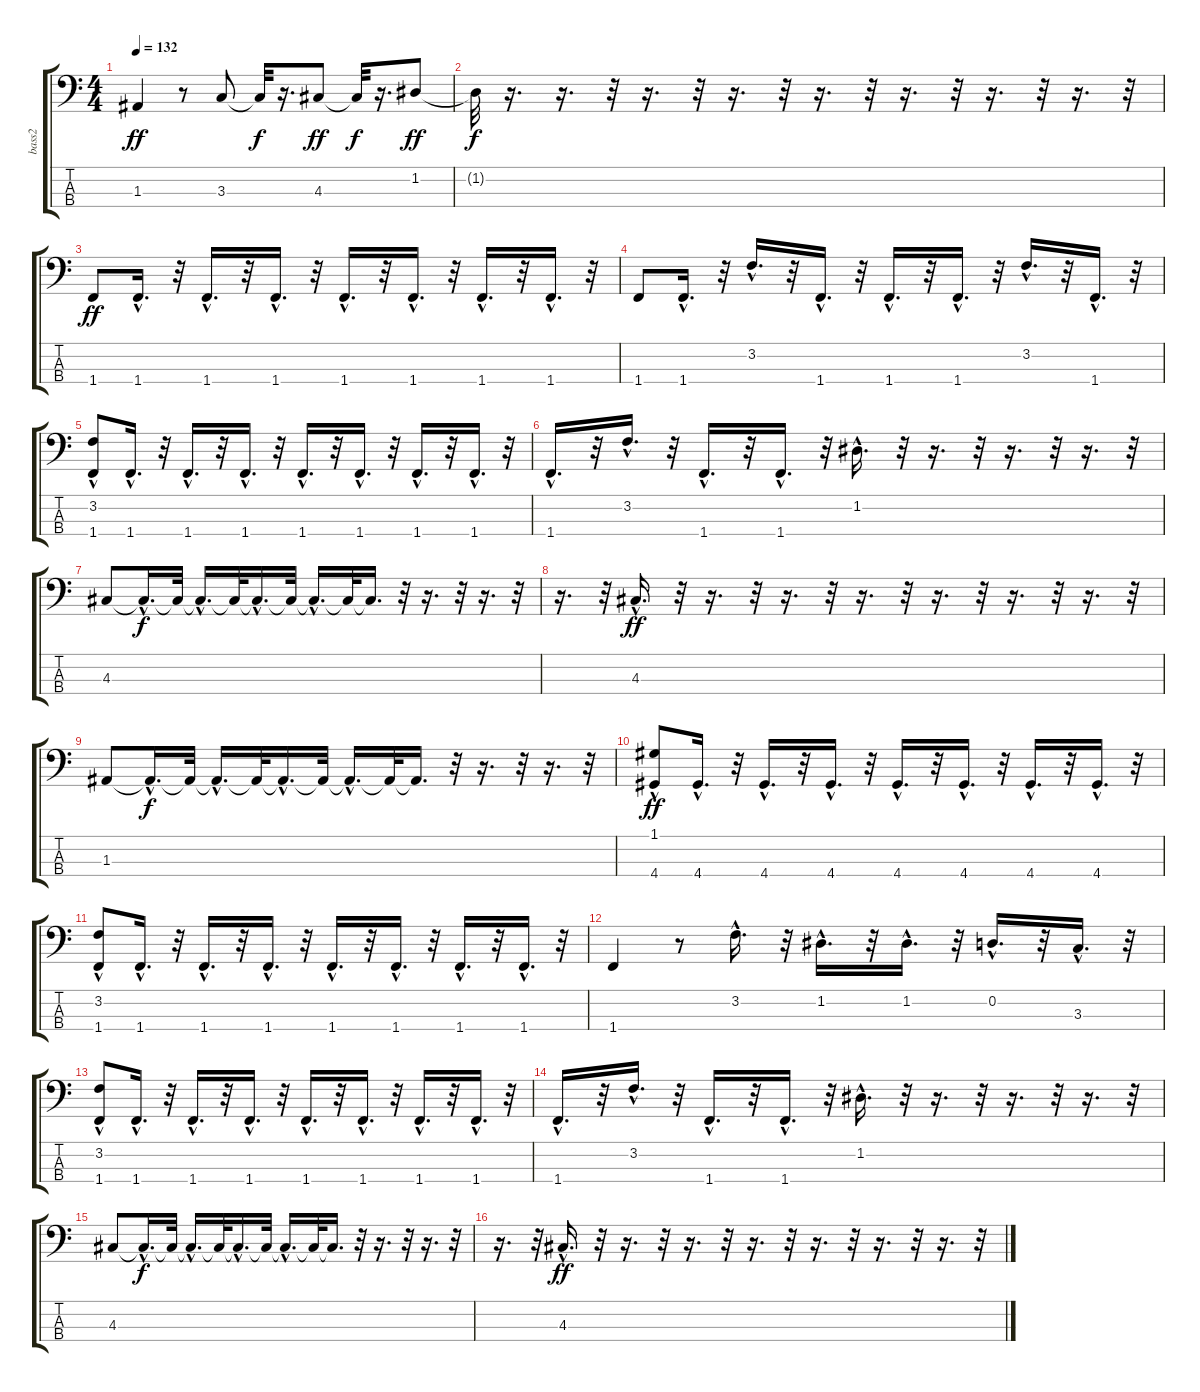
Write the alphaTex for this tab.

\track ("bass2" "bass2") {instrument electricbassfinger}
\staff {score tabs}
\tuning (G2 D2 A1 E1) {hide}
\ts (4 4)
\tempo 132
\clef f4
\ks c
1.3.4{dy ff} r.8 3.3.8 3.3{t}.32{dy f} r.16{d} 4.3.8{dy ff} 4.3{t}.32{dy f} r.16{d} 1.2.8{dy ff} |
1.2{t}.32{dy f} r.16{d} r.16{d} r.32 r.16{d} r.32 r.16{d} r.32 r.16{d} r.32 r.16{d} r.32 r.16{d} r.32 r.16{d} r.32 |
1.4.8{dy ff} 1.4{hac}.16{d} r.32 1.4{hac}.16{d} r.32 1.4{hac}.16{d} r.32 1.4{hac}.16{d} r.32 1.4{hac}.16{d} r.32 1.4{hac}.16{d} r.32 1.4{hac}.16{d} r.32 |
1.4.8 1.4{hac}.16{d} r.32 3.2{hac}.16{d} r.32 1.4{hac}.16{d} r.32 1.4{hac}.16{d} r.32 1.4{hac}.16{d} r.32 3.2{hac}.16{d} r.32 1.4{hac}.16{d} r.32 |
(3.2 1.4{hac}).8 1.4{hac}.16{d} r.32 1.4{hac}.16{d} r.32 1.4{hac}.16{d} r.32 1.4{hac}.16{d} r.32 1.4{hac}.16{d} r.32 1.4{hac}.16{d} r.32 1.4{hac}.16{d} r.32 |
1.4{hac}.16{d} r.32 3.2{hac}.16{d} r.32 1.4{hac}.16{d} r.32 1.4{hac}.16{d} r.32 1.2{hac}.16{d} r.32 r.16{d} r.32 r.16{d} r.32 r.16{d} r.32 |
4.3.8 4.3{hac t}.16{d dy f} 4.3{t}.32 4.3{hac t}.16{d} 4.3{t}.32 4.3{hac t}.16{d} 4.3{t}.32 4.3{hac t}.16{d} 4.3{t}.32 4.3{t}.16{d} r.32 r.16{d} r.32 r.16{d} r.32 |
r.16{d} r.32 4.3{hac}.16{d dy ff} r.32 r.16{d} r.32 r.16{d} r.32 r.16{d} r.32 r.16{d} r.32 r.16{d} r.32 r.16{d} r.32 |
1.3.8 1.3{hac t}.16{d dy f} 1.3{t}.32 1.3{hac t}.16{d} 1.3{t}.32 1.3{hac t}.16{d} 1.3{t}.32 1.3{hac t}.16{d} 1.3{t}.32 1.3{t}.16{d} r.32 r.16{d} r.32 r.16{d} r.32 |
(1.1 4.4{hac}).8{dy ff} 4.4{hac}.16{d} r.32 4.4{hac}.16{d} r.32 4.4{hac}.16{d} r.32 4.4{hac}.16{d} r.32 4.4{hac}.16{d} r.32 4.4{hac}.16{d} r.32 4.4{hac}.16{d} r.32 |
(3.2 1.4{hac}).8 1.4{hac}.16{d} r.32 1.4{hac}.16{d} r.32 1.4{hac}.16{d} r.32 1.4{hac}.16{d} r.32 1.4{hac}.16{d} r.32 1.4{hac}.16{d} r.32 1.4{hac}.16{d} r.32 |
1.4.4 r.8 3.2{hac}.16{d} r.32 1.2{hac}.16{d} r.32 1.2{hac}.16{d} r.32 0.2{hac}.16{d} r.32 3.3{hac}.16{d} r.32 |
(3.2 1.4{hac}).8 1.4{hac}.16{d} r.32 1.4{hac}.16{d} r.32 1.4{hac}.16{d} r.32 1.4{hac}.16{d} r.32 1.4{hac}.16{d} r.32 1.4{hac}.16{d} r.32 1.4{hac}.16{d} r.32 |
1.4{hac}.16{d} r.32 3.2{hac}.16{d} r.32 1.4{hac}.16{d} r.32 1.4{hac}.16{d} r.32 1.2{hac}.16{d} r.32 r.16{d} r.32 r.16{d} r.32 r.16{d} r.32 |
4.3.8 4.3{hac t}.16{d dy f} 4.3{t}.32 4.3{hac t}.16{d} 4.3{t}.32 4.3{hac t}.16{d} 4.3{t}.32 4.3{hac t}.16{d} 4.3{t}.32 4.3{t}.16{d} r.32 r.16{d} r.32 r.16{d} r.32 |
r.16{d} r.32 4.3{hac}.16{d dy ff} r.32 r.16{d} r.32 r.16{d} r.32 r.16{d} r.32 r.16{d} r.32 r.16{d} r.32 r.16{d} r.32
